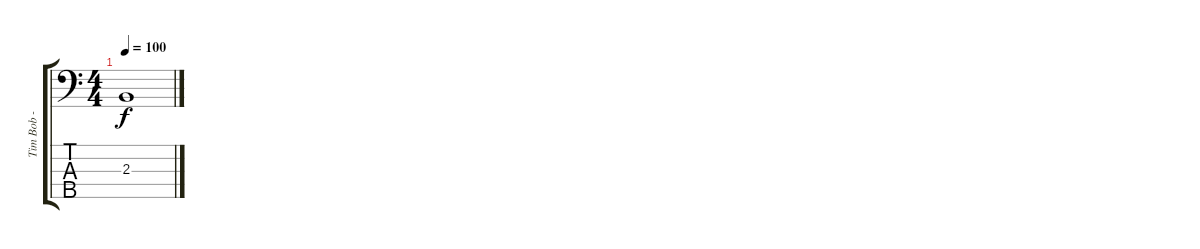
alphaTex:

\track ("Tim Bob - Bass" "Tim Bob - ") {instrument acousticbass}
\staff {score tabs}
\tuning (G2 D2 A1 E1 B0) {hide}
\ts (4 4)
\tempo 100
\clef f4
\ks c
2.3.1{dy f}
